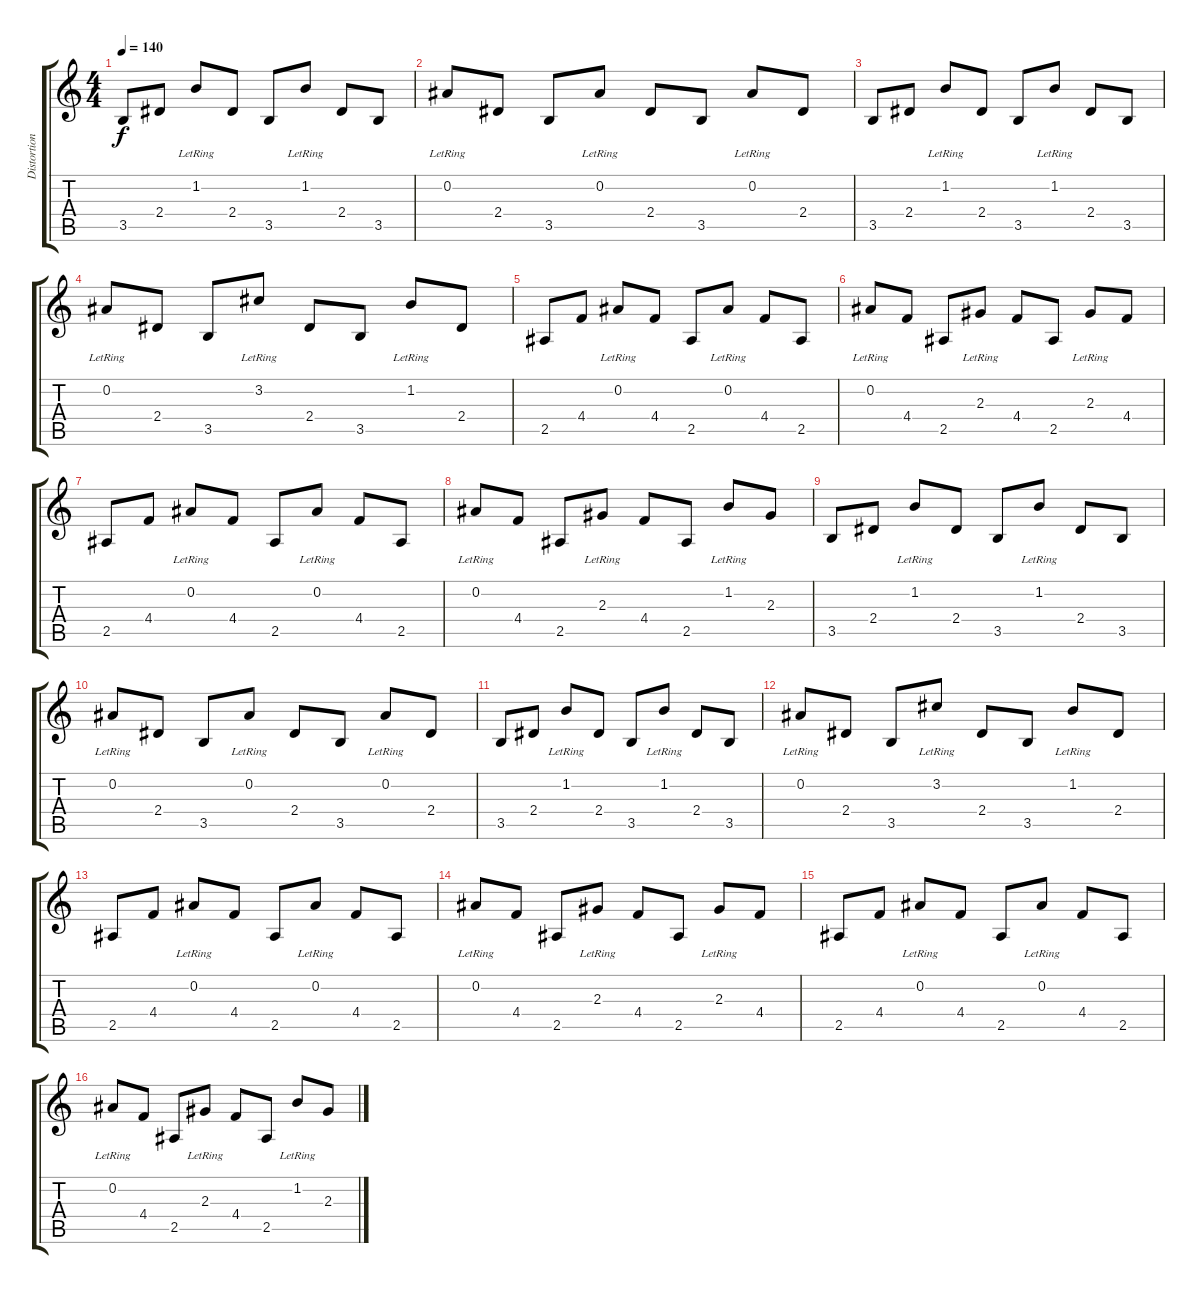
\track ("Distortion Guitar" "Distortion") {instrument distortionguitar}
\staff {score tabs}
\tuning (Eb4 Bb3 Gb3 Db3 Ab2 Eb2) {hide}
\ts (4 4)
\tempo 140
\clef g2
\ks c
3.5.8{dy f instrument electricguitarclean} 2.4.8 1.2{lr}.8 2.4.8 3.5.8 1.2{lr}.8 2.4.8 3.5.8 |
0.2{lr}.8 2.4.8 3.5.8 0.2{lr}.8 2.4.8 3.5.8 0.2{lr}.8 2.4.8 |
3.5.8 2.4.8 1.2{lr}.8 2.4.8 3.5.8 1.2{lr}.8 2.4.8 3.5.8 |
0.2{lr}.8 2.4.8 3.5.8 3.2{lr}.8 2.4.8 3.5.8 1.2{lr}.8 2.4.8 |
2.5.8 4.4.8 0.2{lr}.8 4.4.8 2.5.8 0.2{lr}.8 4.4.8 2.5.8 |
0.2{lr}.8 4.4.8 2.5.8 2.3{lr}.8 4.4.8 2.5.8 2.3{lr}.8 4.4.8 |
2.5.8 4.4.8 0.2{lr}.8 4.4.8 2.5.8 0.2{lr}.8 4.4.8 2.5.8 |
0.2{lr}.8 4.4.8 2.5.8 2.3{lr}.8 4.4.8 2.5.8 1.2{lr}.8 2.3.8 |
3.5.8 2.4.8 1.2{lr}.8 2.4.8 3.5.8 1.2{lr}.8 2.4.8 3.5.8 |
0.2{lr}.8 2.4.8 3.5.8 0.2{lr}.8 2.4.8 3.5.8 0.2{lr}.8 2.4.8 |
3.5.8 2.4.8 1.2{lr}.8 2.4.8 3.5.8 1.2{lr}.8 2.4.8 3.5.8 |
0.2{lr}.8 2.4.8 3.5.8 3.2{lr}.8 2.4.8 3.5.8 1.2{lr}.8 2.4.8 |
2.5.8 4.4.8 0.2{lr}.8 4.4.8 2.5.8 0.2{lr}.8 4.4.8 2.5.8 |
0.2{lr}.8 4.4.8 2.5.8 2.3{lr}.8 4.4.8 2.5.8 2.3{lr}.8 4.4.8 |
2.5.8 4.4.8 0.2{lr}.8 4.4.8 2.5.8 0.2{lr}.8 4.4.8 2.5.8 |
0.2{lr}.8 4.4.8 2.5.8 2.3{lr}.8 4.4.8 2.5.8 1.2{lr}.8 2.3.8
